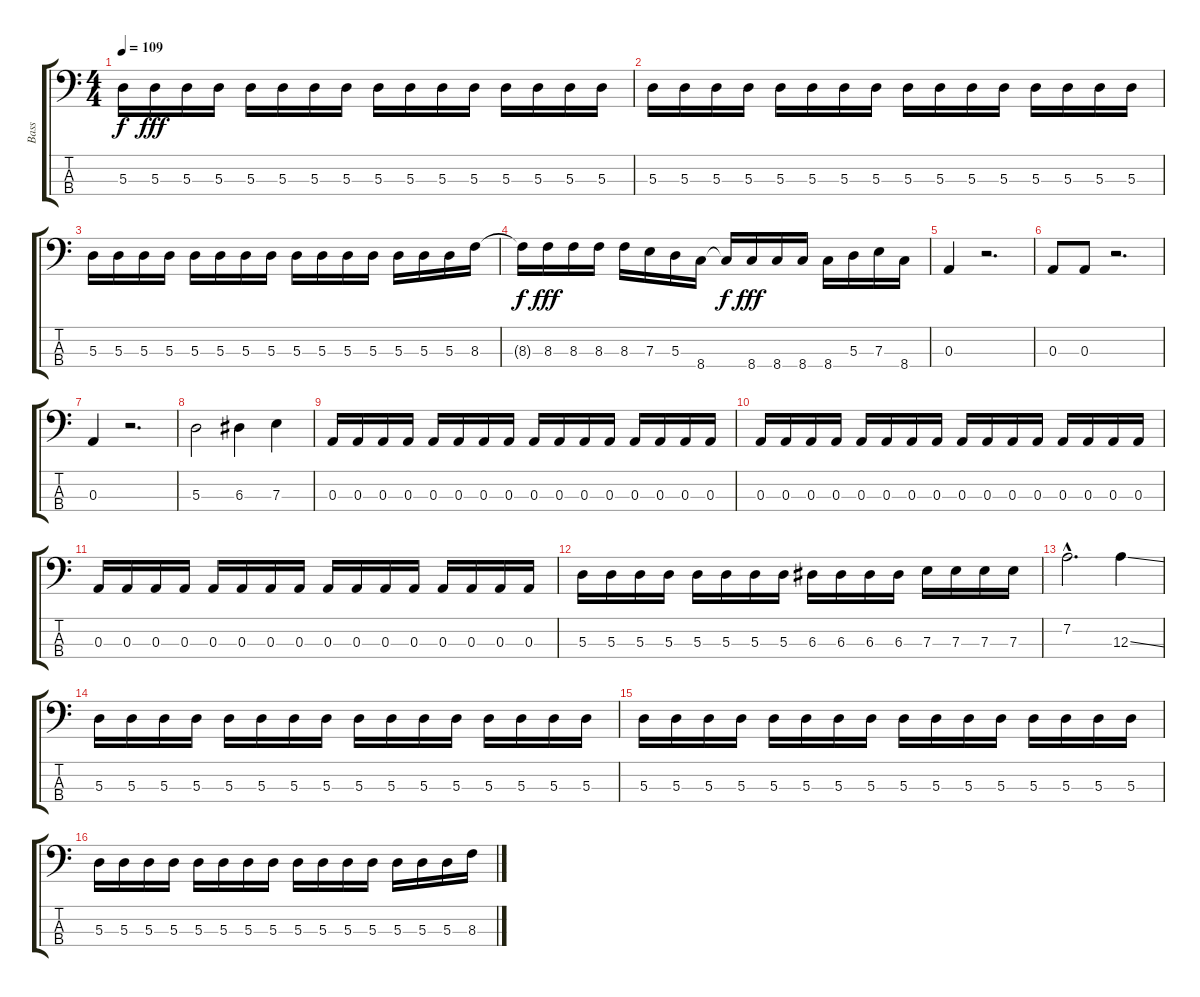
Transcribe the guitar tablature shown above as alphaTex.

\track ("Bass" "Bass") {instrument electricbassfinger}
\staff {score tabs}
\tuning (G2 D2 A1 E1) {hide}
\ts (4 4)
\tempo 109
\clef f4
\ks c
5.3{t}.16{dy f} 5.3.16{dy fff} 5.3.16 5.3.16 5.3.16 5.3.16 5.3.16 5.3.16 5.3.16 5.3.16 5.3.16 5.3.16 5.3.16 5.3.16 5.3.16 5.3.16 |
5.3.16 5.3.16 5.3.16 5.3.16 5.3.16 5.3.16 5.3.16 5.3.16 5.3.16 5.3.16 5.3.16 5.3.16 5.3.16 5.3.16 5.3.16 5.3.16 |
5.3.16 5.3.16 5.3.16 5.3.16 5.3.16 5.3.16 5.3.16 5.3.16 5.3.16 5.3.16 5.3.16 5.3.16 5.3.16 5.3.16 5.3.16 8.3.16 |
8.3{t}.16{dy f} 8.3.16{dy fff} 8.3.16 8.3.16 8.3.16 7.3.16 5.3.16 8.4.16 8.4{t}.16{dy f} 8.4.16{dy fff} 8.4.16 8.4.16 8.4.16 5.3.16 7.3.16 8.4.16 |
0.3.4 r.2{d} |
0.3.8 0.3.8 r.2{d} |
0.3.4 r.2{d} |
5.3.2 6.3.4 7.3.4 |
0.3.16 0.3.16 0.3.16 0.3.16 0.3.16 0.3.16 0.3.16 0.3.16 0.3.16 0.3.16 0.3.16 0.3.16 0.3.16 0.3.16 0.3.16 0.3.16 |
0.3.16 0.3.16 0.3.16 0.3.16 0.3.16 0.3.16 0.3.16 0.3.16 0.3.16 0.3.16 0.3.16 0.3.16 0.3.16 0.3.16 0.3.16 0.3.16 |
0.3.16 0.3.16 0.3.16 0.3.16 0.3.16 0.3.16 0.3.16 0.3.16 0.3.16 0.3.16 0.3.16 0.3.16 0.3.16 0.3.16 0.3.16 0.3.16 |
5.3.16 5.3.16 5.3.16 5.3.16 5.3.16 5.3.16 5.3.16 5.3.16 6.3.16 6.3.16 6.3.16 6.3.16 7.3.16 7.3.16 7.3.16 7.3.16 |
7.2{hac}.2{d} 12.3{ss}.4 |
5.3.16 5.3.16 5.3.16 5.3.16 5.3.16 5.3.16 5.3.16 5.3.16 5.3.16 5.3.16 5.3.16 5.3.16 5.3.16 5.3.16 5.3.16 5.3.16 |
5.3.16 5.3.16 5.3.16 5.3.16 5.3.16 5.3.16 5.3.16 5.3.16 5.3.16 5.3.16 5.3.16 5.3.16 5.3.16 5.3.16 5.3.16 5.3.16 |
5.3.16 5.3.16 5.3.16 5.3.16 5.3.16 5.3.16 5.3.16 5.3.16 5.3.16 5.3.16 5.3.16 5.3.16 5.3.16 5.3.16 5.3.16 8.3.16
